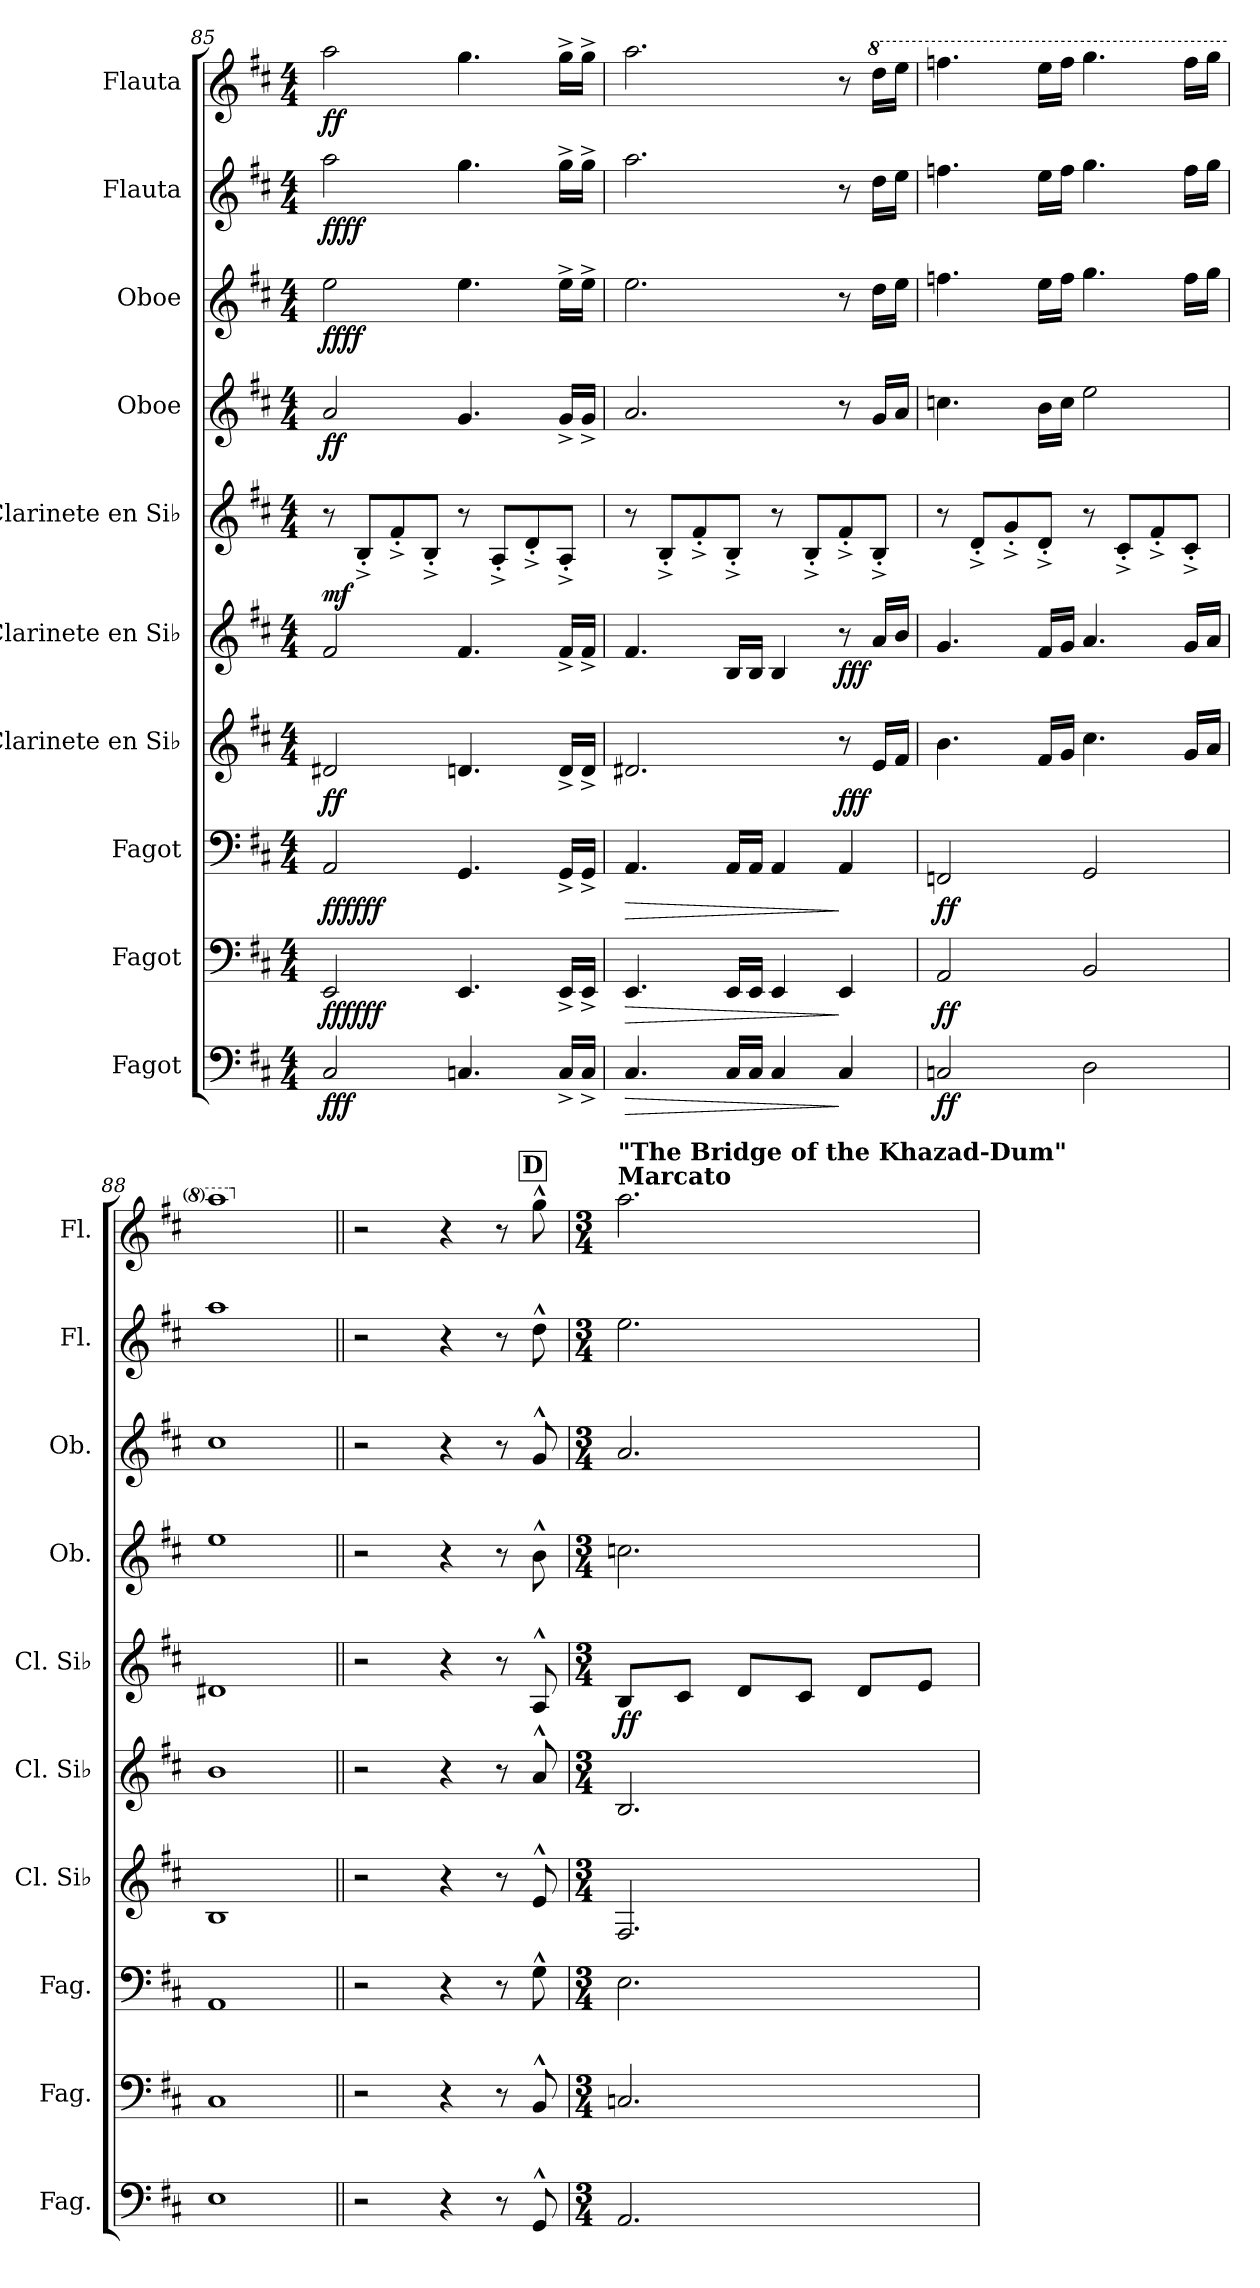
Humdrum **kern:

**kern	**dynam	**kern	**dynam	**kern	**dynam	**kern	**dynam	**kern	**dynam	**kern	**dynam	**kern	**dynam	**kern	**dynam	**kern	**dynam	**kern	**dynam
*part10	*part10	*part9	*part9	*part8	*part8	*part7	*part7	*part6	*part6	*part5	*part5	*part4	*part4	*part3	*part3	*part2	*part2	*part1	*part1
*staff10	*staff10	*staff9	*staff9	*staff8	*staff8	*staff7	*staff7	*staff6	*staff6	*staff5	*staff5	*staff4	*staff4	*staff3	*staff3	*staff2	*staff2	*staff1	*staff1
*I"Fagot	*	*I"Fagot	*	*I"Fagot	*	*I"Clarinete en Si♭	*	*I"Clarinete en Si♭	*	*I"Clarinete en Si♭	*	*I"Oboe	*	*I"Oboe	*	*I"Flauta	*	*I"Flauta	*
*I'Fag.	*	*I'Fag.	*	*I'Fag.	*	*I'Cl. Si♭	*	*I'Cl. Si♭	*	*I'Cl. Si♭	*	*I'Ob.	*	*I'Ob.	*	*I'Fl.	*	*I'Fl.	*
*clefF4	*	*clefF4	*	*clefF4	*	*clefG2	*	*clefG2	*	*clefG2	*	*clefG2	*	*clefG2	*	*clefG2	*	*clefG2	*
*	*	*	*	*	*	*ITrd1c2	*	*ITrd1c2	*	*ITrd1c2	*	*	*	*	*	*	*	*	*
*k[f#c#]	*	*k[f#c#]	*	*k[f#c#]	*	*k[]	*	*k[]	*	*k[]	*	*k[f#c#]	*	*k[f#c#]	*	*k[f#c#]	*	*k[f#c#]	*
*M4/4	*	*M4/4	*	*M4/4	*	*M4/4	*	*M4/4	*	*M4/4	*	*M4/4	*	*M4/4	*	*M4/4	*	*M4/4	*
=85	=85	=85	=85	=85	=85	=85	=85	=85	=85	=85	=85	=85	=85	=85	=85	=85	=85	=85	=85
!	!LO:DY:b	!	!LO:DY:b	!	!	!	!	!	!	!	!	!	!	!	!	!	!	!	!
!	!	!	!LO:DY:n=1:b	!	!LO:DY:b	!	!	!	!	!	!	!	!	!	!	!	!	!	!
!	!	!	!	!	!LO:DY:n=1:b	!	!LO:DY:b	!	!	!	!LO:DY:b	!	!LO:DY:b	!	!LO:DY:b	!	!	!	!
!	!	!	!	!	!	!	!	!	!	!	!	!	!	!	!LO:DY:n=1:b	!	!LO:DY:b	!	!
!	!	!	!	!	!	!	!	!	!	!	!	!	!	!	!	!	!LO:DY:n=1:b	!	!LO:DY:b
2C#/	fff	2EE/	fff fff	2AA/	fff fff	2c#X/	ff	2e/	.	8r	mf	2a/	ff	2ee\	ff ff	2aa\	ff ff	2aa\	ff
.	.	.	.	.	.	.	.	.	.	8A^'/L	.	.	.	.	.	.	.	.	.
.	.	.	.	.	.	.	.	.	.	8e^'/	.	.	.	.	.	.	.	.	.
.	.	.	.	.	.	.	.	.	.	8A^'/J	.	.	.	.	.	.	.	.	.
4.Cn/	.	4.EE/	.	4.GG/	.	4.cn/	.	4.e/	.	8r	.	4.g/	.	4.ee\	.	4.gg\	.	4.gg\	.
.	.	.	.	.	.	.	.	.	.	8G^'/L	.	.	.	.	.	.	.	.	.
.	.	.	.	.	.	.	.	.	.	8c^'/	.	.	.	.	.	.	.	.	.
16C^/LL	.	16EE^/LL	.	16GG^/LL	.	16c^/LL	.	16e^/LL	.	8G^'/J	.	16g^/LL	.	16ee^\LL	.	16gg^\LL	.	16gg^\LL	.
16C^/JJ	.	16EE^/JJ	.	16GG^/JJ	.	16c^/JJ	.	16e^/JJ	.	.	.	16g^/JJ	.	16ee^\JJ	.	16gg^\JJ	.	16gg^\JJ	.
=86	=86	=86	=86	=86	=86	=86	=86	=86	=86	=86	=86	=86	=86	=86	=86	=86	=86	=86	=86
!	!LO:HP:b	!	!LO:HP:b	!	!LO:HP:b	!	!	!	!	!	!	!	!	!	!	!	!	!	!
4.C#/	>	4.EE/	>	4.AA/	>	2.c#X/	.	4.e/	.	8r	.	2.a/	.	2.ee\	.	2.aa\	.	2.aa\	.
.	.	.	.	.	.	.	.	.	.	8A^'/L	.	.	.	.	.	.	.	.	.
.	.	.	.	.	.	.	.	.	.	8e^'/	.	.	.	.	.	.	.	.	.
16C#/LL	.	16EE/LL	.	16AA/LL	.	.	.	16A/LL	.	8A^'/J	.	.	.	.	.	.	.	.	.
16C#/JJ	.	16EE/JJ	.	16AA/JJ	.	.	.	16A/JJ	.	.	.	.	.	.	.	.	.	.	.
4C#/	.	4EE/	.	4AA/	.	.	.	4A/	.	8r	.	.	.	.	.	.	.	.	.
.	.	.	.	.	.	.	.	.	.	8A^'/L	.	.	.	.	.	.	.	.	.
!	!	!	!	!	!	!	!LO:DY:b	!	!LO:DY:b	!	!	!	!	!	!	!	!	!	!
4C#/	]	4EE/	]	4AA/	]	8r	fff	8r	fff	8e^'/	.	8r	.	8r	.	8r	.	8r	.
*	*	*	*	*	*	*	*	*	*	*	*	*	*	*	*	*	*	*8va	*
.	.	.	.	.	.	16d/LL	.	16g/LL	.	8A^'/J	.	16g/LL	.	16dd\LL	.	16dd\LL	.	16ddd\LL	.
.	.	.	.	.	.	16e/JJ	.	16a/JJ	.	.	.	16a/JJ	.	16ee\JJ	.	16ee\JJ	.	16eee\JJ	.
=87	=87	=87	=87	=87	=87	=87	=87	=87	=87	=87	=87	=87	=87	=87	=87	=87	=87	=87	=87
!	!LO:DY:b	!	!LO:DY:b	!	!LO:DY:b	!	!	!	!	!	!	!	!	!	!	!	!	!	!
2Cn/	ff	2AA/	ff	2FFn/	ff	4.a\	.	4.f/	.	8r	.	4.ccn\	.	4.ffn\	.	4.ffn\	.	4.fffn\	.
.	.	.	.	.	.	.	.	.	.	8c^'/L	.	.	.	.	.	.	.	.	.
.	.	.	.	.	.	.	.	.	.	8f^'/	.	.	.	.	.	.	.	.	.
.	.	.	.	.	.	16e/LL	.	16e/LL	.	8c^'/J	.	16b\LL	.	16ee\LL	.	16ee\LL	.	16eee\LL	.
.	.	.	.	.	.	16f/JJ	.	16f/JJ	.	.	.	16cc\JJ	.	16ff\JJ	.	16ff\JJ	.	16fff\JJ	.
2D\	.	2BB/	.	2GG/	.	4.b\	.	4.g/	.	8r	.	2ee\	.	4.gg\	.	4.gg\	.	4.ggg\	.
.	.	.	.	.	.	.	.	.	.	8B^'/L	.	.	.	.	.	.	.	.	.
.	.	.	.	.	.	.	.	.	.	8e^'/	.	.	.	.	.	.	.	.	.
.	.	.	.	.	.	16f/LL	.	16f/LL	.	8B^'/J	.	.	.	16ff\LL	.	16ff\LL	.	16fff\LL	.
.	.	.	.	.	.	16g/JJ	.	16g/JJ	.	.	.	.	.	16gg\JJ	.	16gg\JJ	.	16ggg\JJ	.
=88	=88	=88	=88	=88	=88	=88	=88	=88	=88	=88	=88	=88	=88	=88	=88	=88	=88	=88	=88
1E	.	1C#	.	1AA	.	1A	.	1a	.	1c#X	.	1ee	.	1cc#	.	1aa	.	1aaa	.
!!LO:REH:place=s1:a:B:fs=14:t=D:qo=3.5
=89||	=89||	=89||	=89||	=89||	=89||	=89||	=89||	=89||	=89||	=89||	=89||	=89||	=89||	=89||	=89||	=89||	=89||	=89||	=89||
*	*	*	*	*	*	*	*	*	*	*	*	*	*	*	*	*	*	*X8va	*
2r	.	2r	.	2r	.	2r	.	2r	.	2r	.	2r	.	2r	.	2r	.	2r	.
4r	.	4r	.	4r	.	4r	.	4r	.	4r	.	4r	.	4r	.	4r	.	4r	.
8r	.	8r	.	8r	.	8r	.	8r	.	8r	.	8r	.	8r	.	8r	.	8r	.
8GG^^/	.	8BB^^/	.	8G^^\	.	8d^^/	.	8g^^/	.	8G^^/	.	8b^^\	.	8g^^/	.	8dd^^\	.	8gg^^\	.
=90	=90	=90	=90	=90	=90	=90	=90	=90	=90	=90	=90	=90	=90	=90	=90	=90	=90	=90	=90
*M3/4	*	*M3/4	*	*M3/4	*	*M3/4	*	*M3/4	*	*M3/4	*	*M3/4	*	*M3/4	*	*M3/4	*	*M3/4	*
*	*	*	*	*	*	*	*	*	*	*	*	*	*	*	*	*	*	*MM168	*
!	!	!	!	!	!	!	!	!	!	!	!	!	!	!	!	!	!	!LO:TX:a:B:t=Marcato	!
!	!	!	!	!	!	!	!	!	!	!	!	!	!	!	!	!	!	!LO:TX:a:B:t="The Bridge of the Khazad-Dum"	!
!	!	!	!	!	!	!	!	!	!	!	!LO:DY:b	!	!	!	!	!	!	!	!
2.AA/	.	2.Cn/	.	2.E\	.	2.E/	.	2.A/	.	8A/L	ff	2.ccn\	.	2.a/	.	2.ee\	.	2.aa\	.
.	.	.	.	.	.	.	.	.	.	8B/J	.	.	.	.	.	.	.	.	.
.	.	.	.	.	.	.	.	.	.	8c/L	.	.	.	.	.	.	.	.	.
.	.	.	.	.	.	.	.	.	.	8B/J	.	.	.	.	.	.	.	.	.
.	.	.	.	.	.	.	.	.	.	8c/L	.	.	.	.	.	.	.	.	.
.	.	.	.	.	.	.	.	.	.	8d/J	.	.	.	.	.	.	.	.	.
=	=	=	=	=	=	=	=	=	=	=	=	=	=	=	=	=	=	=	=
*-	*-	*-	*-	*-	*-	*-	*-	*-	*-	*-	*-	*-	*-	*-	*-	*-	*-	*-	*-
